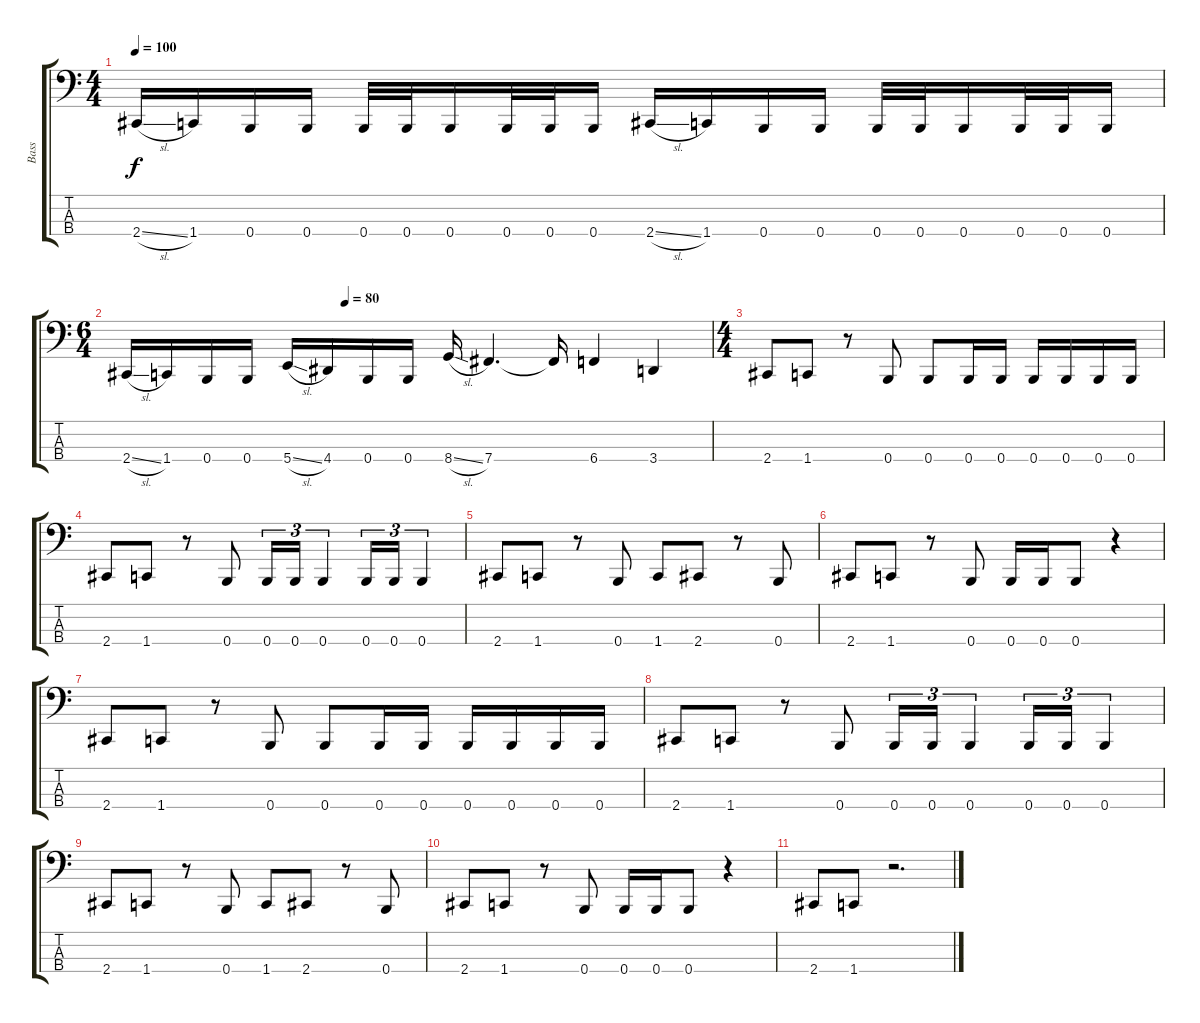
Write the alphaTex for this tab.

\track ("Bass" "Bass") {instrument electricbassfinger}
\staff {score tabs}
\tuning (E2 B1 Gb1 B0) {hide}
\ts (4 4)
\tempo 100
\clef f4
\ks c
2.4{sl}.16{dy f} 1.4.16 0.4.16 0.4.16 0.4.32 0.4.32 0.4.16 0.4.32 0.4.32 0.4.16 2.4{sl}.16 1.4.16 0.4.16 0.4.16 0.4.32 0.4.32 0.4.16 0.4.32 0.4.32 0.4.16 |
\ts (6 4)
\tempo (80 0.375)
2.4{sl}.16 1.4.16 0.4.16 0.4.16 5.4{sl}.16 4.4.16 0.4.16 0.4.16 8.4{sl}.16 7.4.4{d} 7.4{t}.16 6.4.4 3.4.4 |
\ts (4 4)
2.4.8 1.4.8 r.8 0.4.8 0.4.8 0.4.16 0.4.16 0.4.16 0.4.16 0.4.16 0.4.16 |
2.4.8 1.4.8 r.8 0.4.8 0.4.16{tu (3 2)} 0.4.16{tu (3 2)} 0.4.4{tu (3 2)} 0.4.16{tu (3 2)} 0.4.16{tu (3 2)} 0.4.4{tu (3 2)} |
2.4.8 1.4.8 r.8 0.4.8 1.4.8 2.4.8 r.8 0.4.8 |
2.4.8 1.4.8 r.8 0.4.8 0.4.16 0.4.16 0.4.8 r.4 |
2.4.8 1.4.8 r.8 0.4.8 0.4.8 0.4.16 0.4.16 0.4.16 0.4.16 0.4.16 0.4.16 |
2.4.8 1.4.8 r.8 0.4.8 0.4.16{tu (3 2)} 0.4.16{tu (3 2)} 0.4.4{tu (3 2)} 0.4.16{tu (3 2)} 0.4.16{tu (3 2)} 0.4.4{tu (3 2)} |
2.4.8 1.4.8 r.8 0.4.8 1.4.8 2.4.8 r.8 0.4.8 |
2.4.8 1.4.8 r.8 0.4.8 0.4.16 0.4.16 0.4.8 r.4 |
2.4.8 1.4.8 r.2{d}
